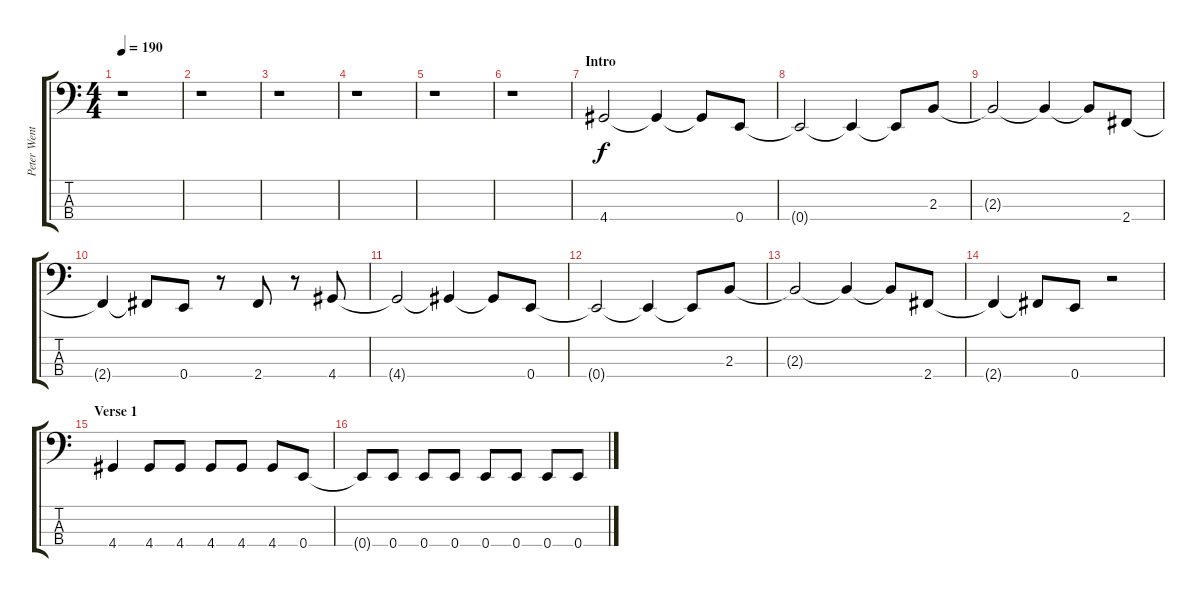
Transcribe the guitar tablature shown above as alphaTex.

\track ("Peter Wentz (Bass)" "Peter Went") {instrument electricbasspick}
\staff {score tabs}
\tuning (G2 D2 A1 E1) {hide}
\ts (4 4)
\tempo 190
\clef f4
\ks c
r.1{dy f instrument electricbasspick} |
r.1 |
r.1 |
r.1 |
r.1 |
r.1 |
\section ("" "Intro")
4.4.2 4.4{t}.4 4.4{t}.8 0.4.8 |
0.4{t}.2 0.4{t}.4 0.4{t}.8 2.3.8 |
2.3{t}.2 2.3{t}.4 2.3{t}.8 2.4.8 |
2.4{t}.4 2.4{t}.8 0.4.8 r.8 2.4.8 r.8 4.4.8 |
4.4{t}.2 4.4{t}.4 4.4{t}.8 0.4.8 |
0.4{t}.2 0.4{t}.4 0.4{t}.8 2.3.8 |
2.3{t}.2 2.3{t}.4 2.3{t}.8 2.4.8 |
2.4{t}.4 2.4{t}.8 0.4.8 r.2 |
\section ("" "Verse 1")
4.4.4 4.4.8 4.4.8 4.4.8 4.4.8 4.4.8 0.4.8 |
0.4{t}.8 0.4.8 0.4.8 0.4.8 0.4.8 0.4.8 0.4.8 0.4.8
